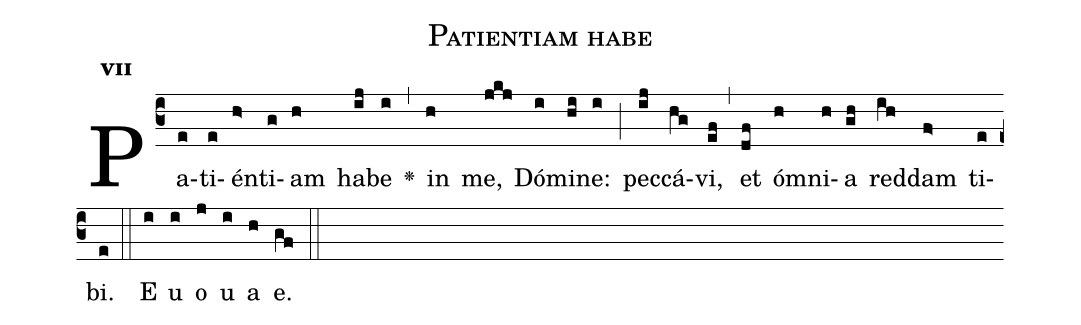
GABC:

name:Patientiam habe;
office-part:Antiphona;
mode:7;
%%
initial-style: 1;
name: Patientiam habe
book: Antiphonae & Responsoria/Tomus II, p. 53;
occasion: Hebdomada III Quadragesimae Dominica;
office-part: Sexta Ant 1;
user-notes: ;
commentary: ;
annotation: 7a;
centering-scheme: english;
fontsize: 12;
font: OFLSortsMillGoudy;
height: 11;
width: 4.5;
%%
(c3)Pa(e)ti(e)én(h>)ti(g)am(h) ha(ij)be(i) <v>\greheightstar</v>(,) in(h) me,(jkj) Dó(i)mi(hi)ne:(i) (;) pec(ij)cá(hg)vi,(ef) (,) et(df) óm(h)ni(h)a(gh) red(ih)dam(f>) ti(e)bi.(e) (::)
E(i) u(i) o(j) u(i) a(h) e.(gf) (::)
